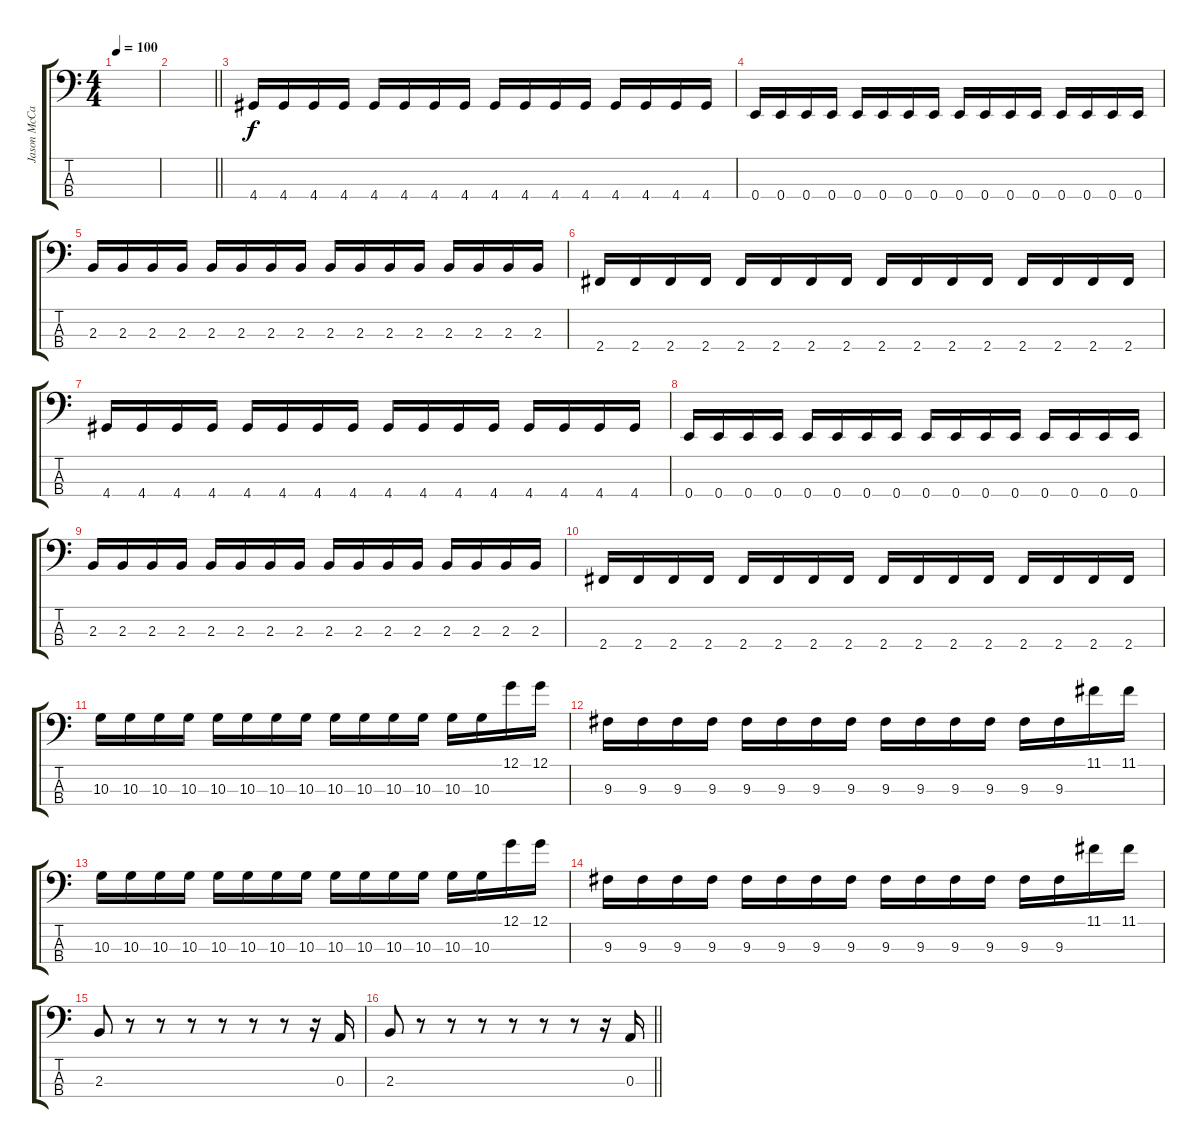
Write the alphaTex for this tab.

\track ("Jason McCaslin" "Jason McCa") {instrument electricbassfinger}
\staff {score tabs}
\tuning (G2 D2 A1 E1) {hide}
\ts (4 4)
\tempo 100
\clef f4
\ks c
|
\barLineRight lightlight
|
4.4.16 4.4.16 4.4.16 4.4.16 4.4.16 4.4.16 4.4.16 4.4.16 4.4.16 4.4.16 4.4.16 4.4.16 4.4.16 4.4.16 4.4.16 4.4.16 |
0.4.16 0.4.16 0.4.16 0.4.16 0.4.16 0.4.16 0.4.16 0.4.16 0.4.16 0.4.16 0.4.16 0.4.16 0.4.16 0.4.16 0.4.16 0.4.16 |
2.3.16 2.3.16 2.3.16 2.3.16 2.3.16 2.3.16 2.3.16 2.3.16 2.3.16 2.3.16 2.3.16 2.3.16 2.3.16 2.3.16 2.3.16 2.3.16 |
2.4.16 2.4.16 2.4.16 2.4.16 2.4.16 2.4.16 2.4.16 2.4.16 2.4.16 2.4.16 2.4.16 2.4.16 2.4.16 2.4.16 2.4.16 2.4.16 |
4.4.16 4.4.16 4.4.16 4.4.16 4.4.16 4.4.16 4.4.16 4.4.16 4.4.16 4.4.16 4.4.16 4.4.16 4.4.16 4.4.16 4.4.16 4.4.16 |
0.4.16 0.4.16 0.4.16 0.4.16 0.4.16 0.4.16 0.4.16 0.4.16 0.4.16 0.4.16 0.4.16 0.4.16 0.4.16 0.4.16 0.4.16 0.4.16 |
2.3.16 2.3.16 2.3.16 2.3.16 2.3.16 2.3.16 2.3.16 2.3.16 2.3.16 2.3.16 2.3.16 2.3.16 2.3.16 2.3.16 2.3.16 2.3.16 |
2.4.16 2.4.16 2.4.16 2.4.16 2.4.16 2.4.16 2.4.16 2.4.16 2.4.16 2.4.16 2.4.16 2.4.16 2.4.16 2.4.16 2.4.16 2.4.16 |
10.3.16 10.3.16 10.3.16 10.3.16 10.3.16 10.3.16 10.3.16 10.3.16 10.3.16 10.3.16 10.3.16 10.3.16 10.3.16 10.3.16 12.1.16 12.1.16 |
9.3.16 9.3.16 9.3.16 9.3.16 9.3.16 9.3.16 9.3.16 9.3.16 9.3.16 9.3.16 9.3.16 9.3.16 9.3.16 9.3.16 11.1.16 11.1.16 |
10.3.16 10.3.16 10.3.16 10.3.16 10.3.16 10.3.16 10.3.16 10.3.16 10.3.16 10.3.16 10.3.16 10.3.16 10.3.16 10.3.16 12.1.16 12.1.16 |
9.3.16 9.3.16 9.3.16 9.3.16 9.3.16 9.3.16 9.3.16 9.3.16 9.3.16 9.3.16 9.3.16 9.3.16 9.3.16 9.3.16 11.1.16 11.1.16 |
2.3.8 r.8 r.8 r.8 r.8 r.8 r.8 r.16 0.3.16 |
\barLineRight lightlight
2.3.8 r.8 r.8 r.8 r.8 r.8 r.8 r.16 0.3.16
